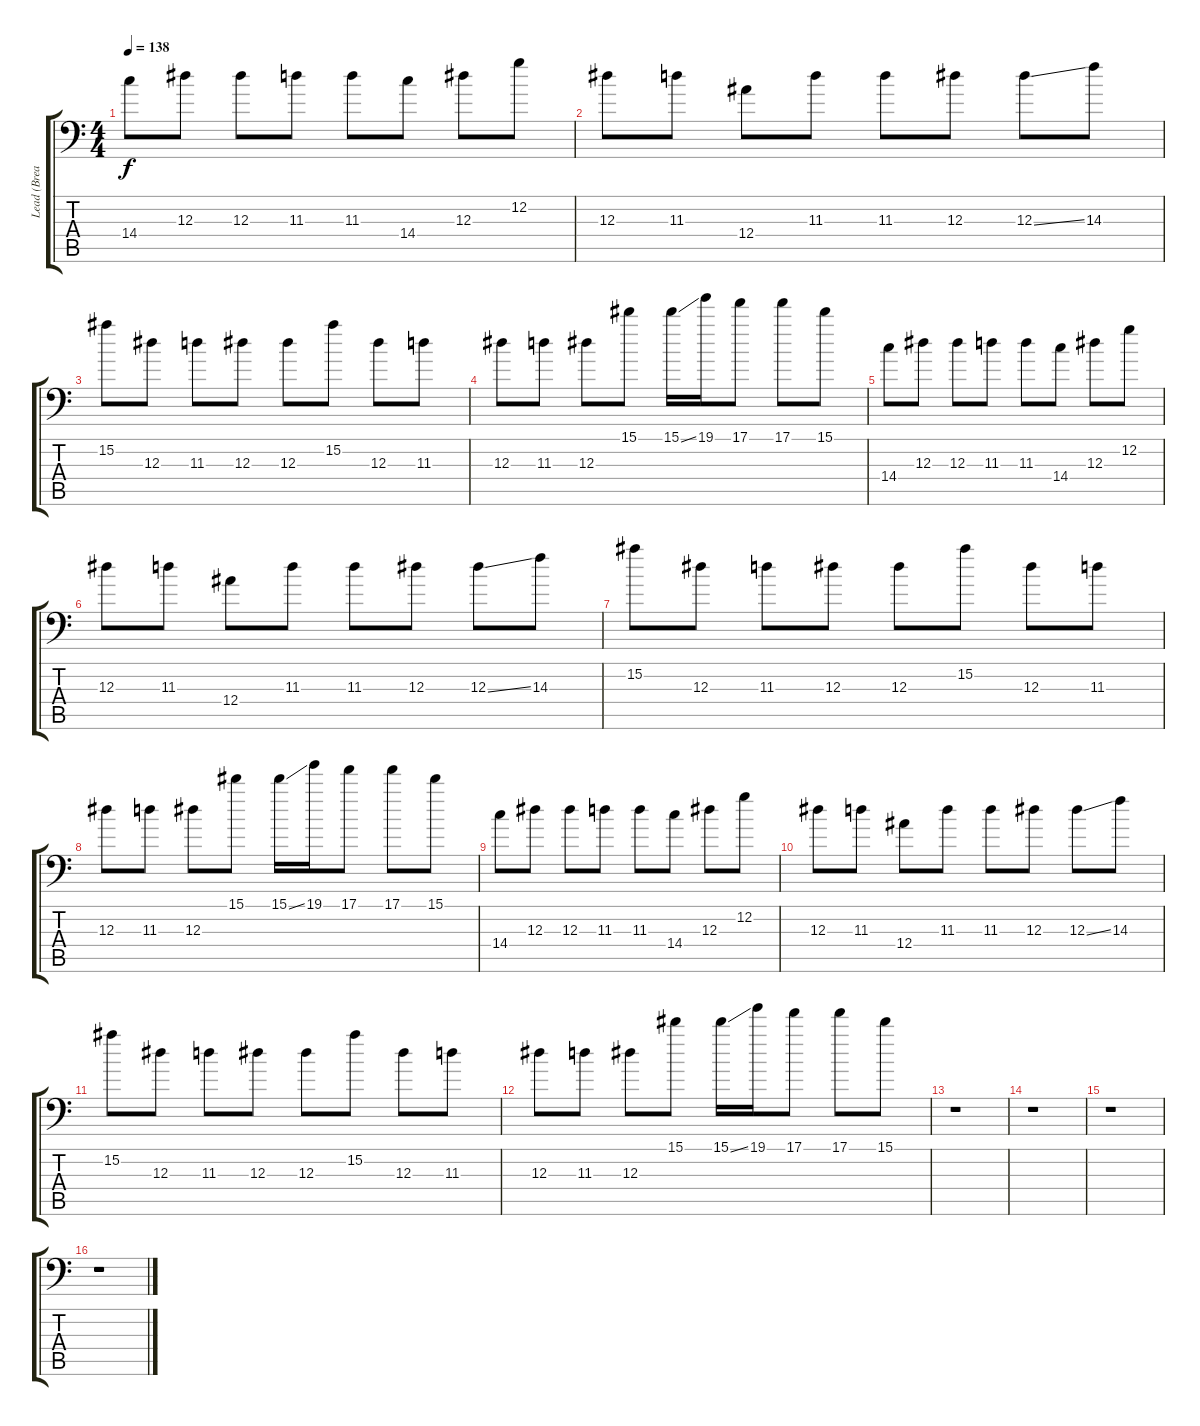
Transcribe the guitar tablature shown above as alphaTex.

\track ("Lead (Breakdown)" "Lead (Brea") {instrument overdrivenguitar}
\staff {score tabs}
\tuning (C4 G3 Eb3 Bb2 F2 Bb1) {hide}
\ts (4 4)
\tempo 138
\clef f4
\ks c
14.4.8{dy f} 12.3.8 12.3.8 11.3.8 11.3.8 14.4.8 12.3.8 12.2.8 |
12.3.8 11.3.8 12.4.8 11.3.8 11.3.8 12.3.8 12.3{ss}.8 14.3.8 |
15.2.8 12.3.8 11.3.8 12.3.8 12.3.8 15.2.8 12.3.8 11.3.8 |
12.3.8 11.3.8 12.3.8 15.1.8 15.1{ss}.16 19.1.16 17.1.8 17.1.8 15.1.8 |
14.4.8 12.3.8 12.3.8 11.3.8 11.3.8 14.4.8 12.3.8 12.2.8 |
12.3.8 11.3.8 12.4.8 11.3.8 11.3.8 12.3.8 12.3{ss}.8 14.3.8 |
15.2.8 12.3.8 11.3.8 12.3.8 12.3.8 15.2.8 12.3.8 11.3.8 |
12.3.8 11.3.8 12.3.8 15.1.8 15.1{ss}.16 19.1.16 17.1.8 17.1.8 15.1.8 |
14.4.8 12.3.8 12.3.8 11.3.8 11.3.8 14.4.8 12.3.8 12.2.8 |
12.3.8 11.3.8 12.4.8 11.3.8 11.3.8 12.3.8 12.3{ss}.8 14.3.8 |
15.2.8 12.3.8 11.3.8 12.3.8 12.3.8 15.2.8 12.3.8 11.3.8 |
12.3.8 11.3.8 12.3.8 15.1.8 15.1{ss}.16 19.1.16 17.1.8 17.1.8 15.1.8 |
r.1 |
r.1 |
r.1 |
r.1
